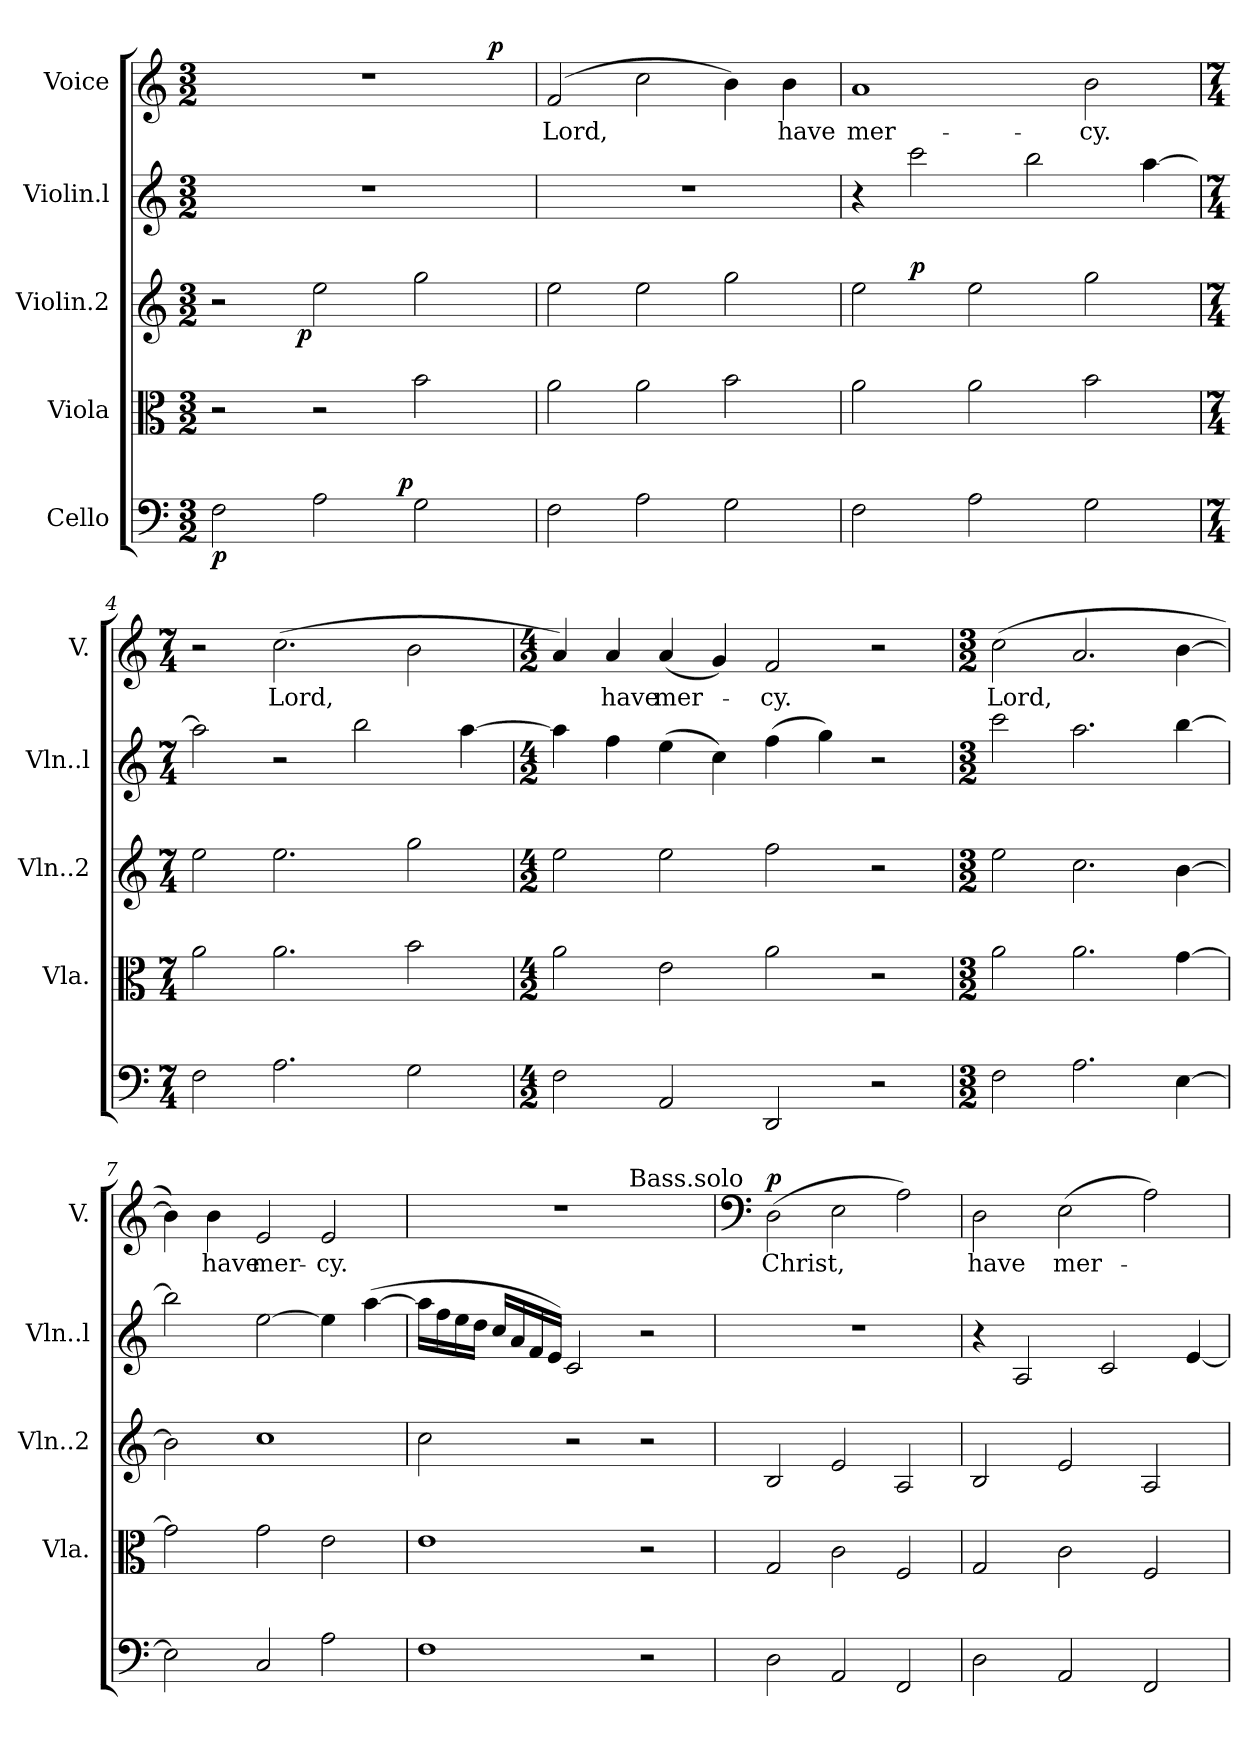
**kern	**dynam	**kern	**kern	**dynam	**kern	**kern	**text	**dynam
*part5	*part5	*part4	*part3	*part3	*part2	*part1	*part1	*part1
*staff5	*staff5	*staff4	*staff3	*staff3	*staff2	*staff1	*staff1	*staff1
*I"Cello	*	*I"Viola	*I"Violin.2	*	*I"Violin.l	*I"Voice	*	*
*	*	*I'Vla.	*I'Vln..2	*	*I'Vln..l	*I'V.	*	*
!!LO:PB:g=z
*clefF4	*	*clefC3	*clefG2	*	*clefG2	*clefG2	*	*
*k[]	*	*k[]	*k[]	*	*k[]	*k[]	*	*
*C:	*	*C:	*C:	*	*C:	*C:	*	*
*M3/2	*	*M3/2	*M3/2	*	*M3/2	*M3/2	*	*
=1	=1	=1	=1	=1	=1	=1	=1	=1
!	!LO:DY:b	!	!	!	!LO:N:vis=1	!LO:N:vis=1	!	!
*^	*	*	*^	*	*	*^	*	*
2F\	2ryy	p	2r	2r	4...ryy	.	1.r	1.r	1ryy	.	.
!	!	!	!	!	!	!LO:DY:b	!	!	!	!	!
.	.	.	.	.	1ryy	p	.	.	.	.	.
2A\	4...ryy	.	2r	2ee\	.	.	.	.	.	.	.
!	!	!LO:DY:a	!	!	!	!	!	!	!	!	!
.	2ryy	p	.	.	.	.	.	.	.	.	.
2G\	.	.	2b\	2gg\	.	.	.	.	4.ryy	.	.
!	!	!	!	!	!	!	!	!	!	!	!LO:DY:a
.	.	.	.	.	.	.	.	.	8ryy	.	p
.	32ryy	.	.	.	32ryy	.	.	.	.	.	.
=2	=2	=2	=2	=2	=2	=2	=2	=2	=2	=2	=2
!	!	!	!	!	!	!	!LO:N:vis=1	!	!	!LO:LY:b	!
*v	*v	*	*	*v	*v	*	*	*v	*v	*	*
2F\	.	2a\	2ee\	.	1.r	(2f/	Lord,	.
2A\	.	2a\	2ee\	.	.	2cc\	.	.
2G\	.	2b\	2gg\	.	.	4b\)	.	.
!	!	!	!	!	!	!	!LO:LY:b	!
.	.	.	.	.	.	4b\	have	.
=3	=3	=3	=3	=3	=3	=3	=3	=3
!	!	!	!	!	!	!	!LO:LY:b	!
*	*	*	*^	*	*	*	*	*
2F\	.	2a\	2ee\	4ryy	.	4r	1a	mer-	.
!	!	!	!	!	!LO:DY:a	!	!	!	!
.	.	.	.	1ryy	p	2ccc\	.	.	.
2A\	.	2a\	2ee\	.	.	.	.	.	.
.	.	.	.	.	.	2bb\	.	.	.
!	!	!	!	!	!	!	!	!LO:LY:b	!
2G\	.	2b\	2gg\	.	.	.	2b\	-cy.	.
.	.	.	.	4ryy	.	[>4aa\	.	.	.
*	*	*	*v	*v	*	*	*	*	*
=4	=4	=4	=4	=4	=4	=4	=4	=4
*M7/4	*	*M7/4	*M7/4	*	*M7/4	*M7/4	*	*
2F\	.	2a\	2ee\	.	2aa\]	2r	.	.
!	!	!	!	!	!	!	!LO:LY:b	!
2.A\	.	2.a\	2.ee\	.	2r	(>2.cc\	Lord,	.
.	.	.	.	.	2bb\	.	.	.
2G\	.	2b\	2gg\	.	.	2b\	.	.
.	.	.	.	.	[<4aa\	.	.	.
!!LO:LB:g=z
=5	=5	=5	=5	=5	=5	=5	=5	=5
*M4/2	*	*M4/2	*M4/2	*	*M4/2	*M4/2	*	*
2F\	.	2a\	2ee\	.	4aa\]	4a/)	.	.
!	!	!	!	!	!	!	!LO:LY:b	!
.	.	.	.	.	4ff\	4a/	have	.
!	!	!	!	!	!	!	!LO:LY:b	!
2AA/	.	2e\	2ee\	.	(>4ee\	(<4a/	mer-	.
.	.	.	.	.	4cc\)	4g/)	.	.
!	!	!	!	!	!	!	!LO:LY:b	!
2DD/	.	2a\	2ff\	.	(>4ff\	2f/	-cy.	.
.	.	.	.	.	4gg\)	.	.	.
2r	.	2r	2r	.	2r	2r	.	.
=6	=6	=6	=6	=6	=6	=6	=6	=6
*M3/2	*	*M3/2	*M3/2	*	*M3/2	*M3/2	*	*
!	!	!	!	!	!	!	!LO:LY:b	!
2F\	.	2a\	2ee\	.	2ccc\	(>2cc\	Lord,	.
2.A\	.	2.a\	2.cc\	.	2.aa\	2.a/	.	.
[>4E\	.	[>4g\	[>4b\	.	[>4bb\	[>4b\	.	.
=7	=7	=7	=7	=7	=7	=7	=7	=7
2E\]	.	2g\]	2b\]	.	2bb\]	4b\])	.	.
!	!	!	!	!	!	!	!LO:LY:b	!
.	.	.	.	.	.	4b\	have	.
!	!	!	!	!	!	!	!LO:LY:b	!
2C/	.	2g\	1cc	.	[>2ee\	2e/	mer-	.
!	!	!	!	!	!	!	!LO:LY:b	!
2A\	.	2e\	.	.	4ee\]	2e/	-cy.	.
.	.	.	.	.	(>[>4aa\	.	.	.
=8	=8	=8	=8	=8	=8	=8	=8	=8
!	!	!	!	!	!	!LO:N:vis=1	!	!
*	*	*	*	*	*	*^	*	*
1F	.	1e	2cc\	.	16aa\LL]	1.r	2ryy	.	.
.	.	.	.	.	16ff\	.	.	.	.
.	.	.	.	.	16ee\	.	.	.	.
.	.	.	.	.	16dd\JJ	.	.	.	.
.	.	.	.	.	16cc/LL	.	.	.	.
.	.	.	.	.	16a/	.	.	.	.
.	.	.	.	.	16f/	.	.	.	.
.	.	.	.	.	16e/JJ)	.	.	.	.
.	.	.	2r	.	2c/	.	4...ryy	.	.
!	!	!	!	!	!	!	!LO:TX:a:t=Bass.solo	!	!
.	.	.	.	.	.	.	2ryy	.	.
2r	.	2r	2r	.	2r	.	.	.	.
.	.	.	.	.	.	.	32ryy	.	.
*	*	*	*	*	*	*v	*v	*	*
=9	=9	=9	=9	=9	=9	=9	=9	=9
*	*	*	*	*	*	*clefF4	*	*
*	*	*	*	*	*	*^	*	*
!	!	!	!	!	!LO:N:vis=1	!	!	!LO:LY:b	!LO:DY:a
*	*	*	*	*	*	*v	*v	*	*
2D\	.	2G/	2B/	.	1.r	(>2D\	Christ,	p
2AA/	.	2c\	2e/	.	.	2E\	.	.
2FF/	.	2F/	2A/	.	.	2A\)	.	.
!!LO:PB:g=z
=10	=10	=10	=10	=10	=10	=10	=10	=10
!	!	!	!	!	!	!	!LO:LY:b	!
2D\	.	2G/	2B/	.	4r	2D\	have	.
.	.	.	.	.	2A/	.	.	.
!	!	!	!	!	!	!	!LO:LY:b	!
2AA/	.	2c\	2e/	.	.	(>2E\	mer-	.
.	.	.	.	.	2c/	.	.	.
2FF/	.	2F/	2A/	.	.	2A\)	.	.
.	.	.	.	.	[<4e/	.	.	.
=	=	=	=	=	=	=	=	=
*-	*-	*-	*-	*-	*-	*-	*-	*-
